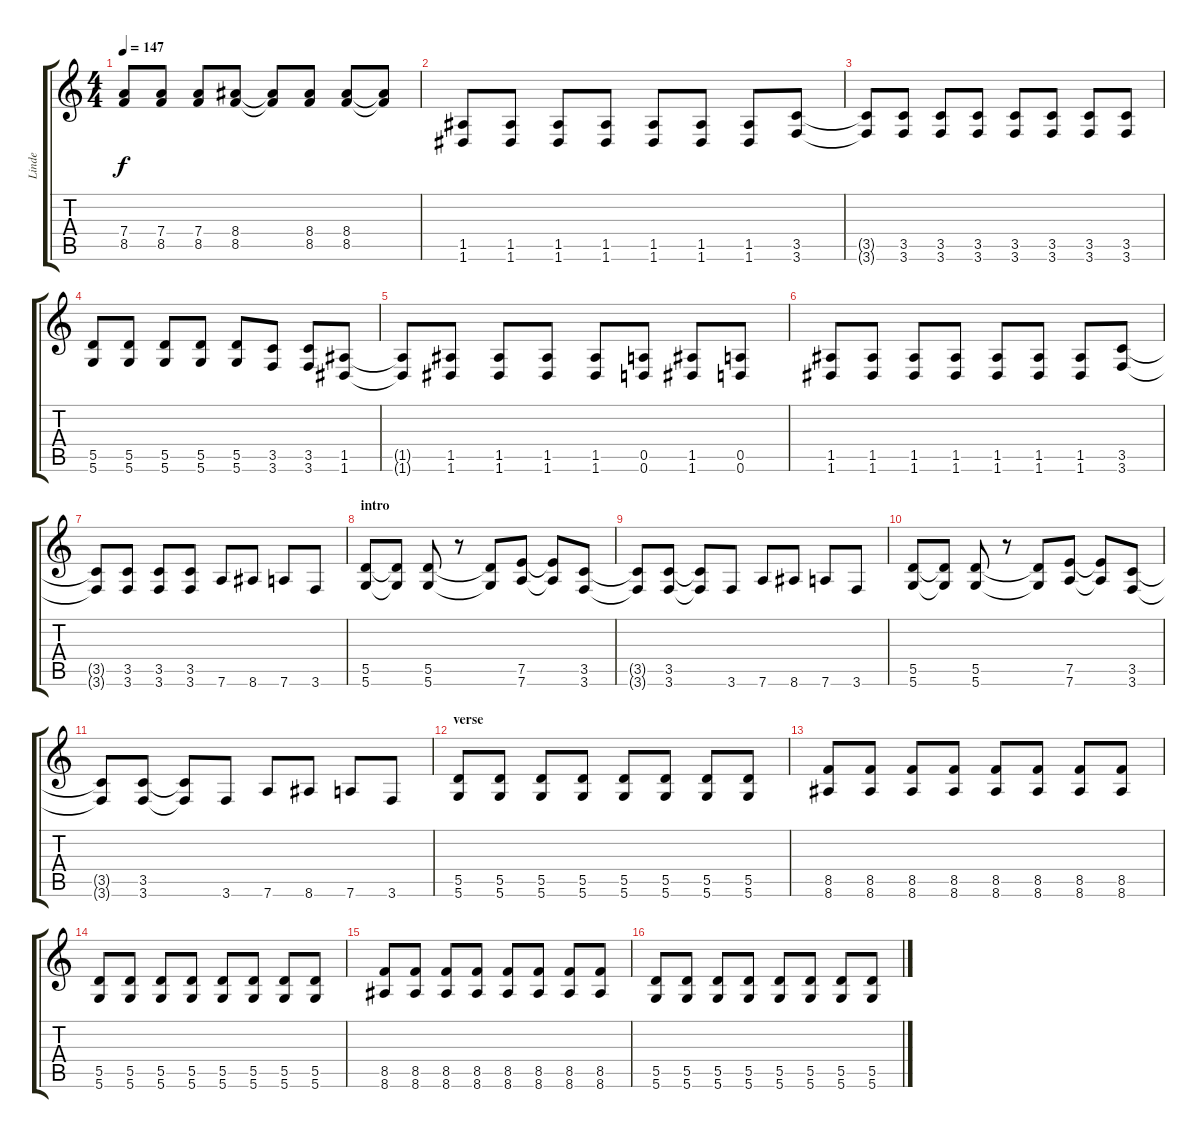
\track ("Linde" "Linde") {instrument overdrivenguitar}
\staff {score tabs}
\tuning (E4 B3 G3 D3 A2 D2) {hide}
\ts (4 4)
\tempo 147
\clef g2
\ks c
(7.4{t} 8.5{t}).8{dy f} (7.4 8.5).8 (7.4 8.5).8 (8.4 8.5).8 (8.4{t} 8.5{t}).8 (8.4 8.5).8 (8.4 8.5).8 (8.4{t} 8.5{t}).8 |
(1.5 1.6).8 (1.5 1.6).8 (1.5 1.6).8 (1.5 1.6).8 (1.5 1.6).8 (1.5 1.6).8 (1.5 1.6).8 (3.5 3.6).8 |
(3.5{t} 3.6{t}).8 (3.5 3.6).8 (3.5 3.6).8 (3.5 3.6).8 (3.5 3.6).8 (3.5 3.6).8 (3.5 3.6).8 (3.5 3.6).8 |
(5.5 5.6).8 (5.5 5.6).8 (5.5 5.6).8 (5.5 5.6).8 (5.5 5.6).8 (3.5 3.6).8 (3.5 3.6).8 (1.5 1.6).8 |
(1.5{t} 1.6{t}).8 (1.5 1.6).8 (1.5 1.6).8 (1.5 1.6).8 (1.5 1.6).8 (0.5 0.6).8 (1.5 1.6).8 (0.5 0.6).8 |
(1.5 1.6).8 (1.5 1.6).8 (1.5 1.6).8 (1.5 1.6).8 (1.5 1.6).8 (1.5 1.6).8 (1.5 1.6).8 (3.5 3.6).8 |
(3.5{t} 3.6{t}).8 (3.5 3.6).8 (3.5 3.6).8 (3.5 3.6).8 7.6.8 8.6.8 7.6.8 3.6.8 |
\section ("" "intro")
(5.5 5.6).8 (5.5{t} 5.6{t}).8 (5.5 5.6).8 r.8 (5.5{t} 5.6{t}).8 (7.5 7.6).8 (7.5{t} 7.6{t}).8 (3.5 3.6).8 |
(3.5{t} 3.6{t}).8 (3.5 3.6).8 (3.5{t} 3.6{t}).8 3.6.8 7.6.8 8.6.8 7.6.8 3.6.8 |
(5.5 5.6).8 (5.5{t} 5.6{t}).8 (5.5 5.6).8 r.8 (5.5{t} 5.6{t}).8 (7.5 7.6).8 (7.5{t} 7.6{t}).8 (3.5 3.6).8 |
(3.5{t} 3.6{t}).8 (3.5 3.6).8 (3.5{t} 3.6{t}).8 3.6.8 7.6.8 8.6.8 7.6.8 3.6.8 |
\section ("" "verse")
(5.5 5.6).8{instrument distortionguitar} (5.5 5.6).8 (5.5 5.6).8 (5.5 5.6).8 (5.5 5.6).8 (5.5 5.6).8 (5.5 5.6).8 (5.5 5.6).8 |
(8.5 8.6).8 (8.5 8.6).8 (8.5 8.6).8 (8.5 8.6).8 (8.5 8.6).8 (8.5 8.6).8 (8.5 8.6).8 (8.5 8.6).8 |
(5.5 5.6).8 (5.5 5.6).8 (5.5 5.6).8 (5.5 5.6).8 (5.5 5.6).8 (5.5 5.6).8 (5.5 5.6).8 (5.5 5.6).8 |
(8.5 8.6).8 (8.5 8.6).8 (8.5 8.6).8 (8.5 8.6).8 (8.5 8.6).8 (8.5 8.6).8 (8.5 8.6).8 (8.5 8.6).8 |
(5.5 5.6).8 (5.5 5.6).8 (5.5 5.6).8 (5.5 5.6).8 (5.5 5.6).8 (5.5 5.6).8 (5.5 5.6).8 (5.5 5.6).8
